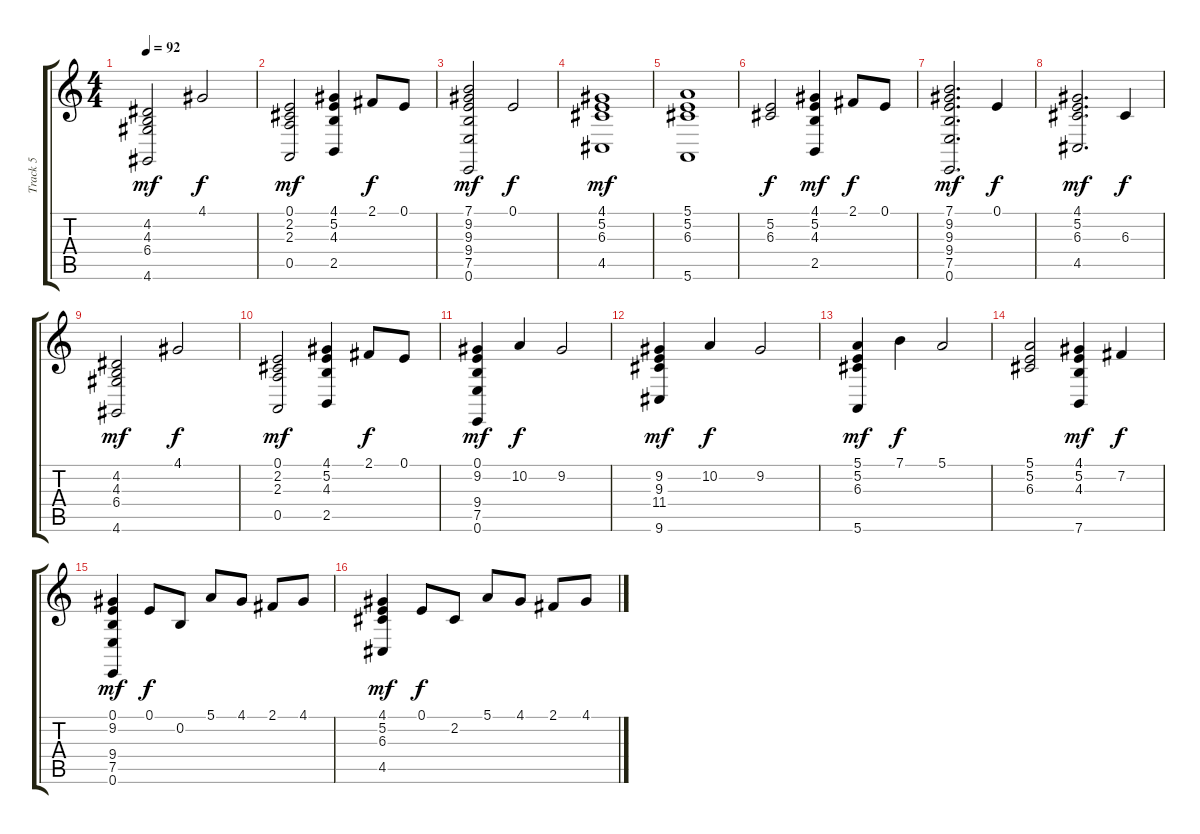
\track ("Track 5" "Track 5") {instrument electricgrandpiano}
\staff {score tabs}
\tuning (E4 B3 G3 D3 A2 E2) {hide}
\ts (4 4)
\tempo 92
\clef g2
\ks c
(4.2 4.3 6.4 4.6).2{dy mf} 4.1.2{dy f} |
(0.1 2.2 2.3 0.5).2{dy mf} (4.1 5.2 4.3 2.5).4 2.1.8{dy f} 0.1.8 |
(7.1 9.2 9.3 9.4 7.5 0.6).2{dy mf} 0.1.2{dy f} |
(4.1 5.2 6.3 4.5).1{dy mf} |
(5.1 5.2 6.3 5.6).1 |
(5.2 6.3).2{dy f} (4.1 5.2 4.3 2.5).4{dy mf} 2.1.8{dy f} 0.1.8 |
(7.1 9.2 9.3 9.4 7.5 0.6).2{d dy mf} 0.1.4{dy f} |
(4.1 5.2 6.3 4.5).2{d dy mf} 6.3.4{dy f} |
(4.2 4.3 6.4 4.6).2{dy mf} 4.1.2{dy f} |
(0.1 2.2 2.3 0.5).2{dy mf} (4.1 5.2 4.3 2.5).4 2.1.8{dy f} 0.1.8 |
(0.1 9.2 9.4 7.5 0.6).4{dy mf} 10.2.4{dy f} 9.2.2 |
(9.2 9.3 11.4 9.6).4{dy mf} 10.2.4{dy f} 9.2.2 |
(5.1 5.2 6.3 5.6).4{dy mf} 7.1.4{dy f} 5.1.2 |
(5.1 5.2 6.3).2 (4.1 5.2 4.3 7.6).4{dy mf} 7.2.4{dy f} |
(0.1 9.2 9.4 7.5 0.6).4{dy mf} 0.1.8{dy f} 0.2.8 5.1.8 4.1.8 2.1.8 4.1.8 |
(4.1 5.2 6.3 4.5).4{dy mf} 0.1.8{dy f} 2.2.8 5.1.8 4.1.8 2.1.8 4.1.8
